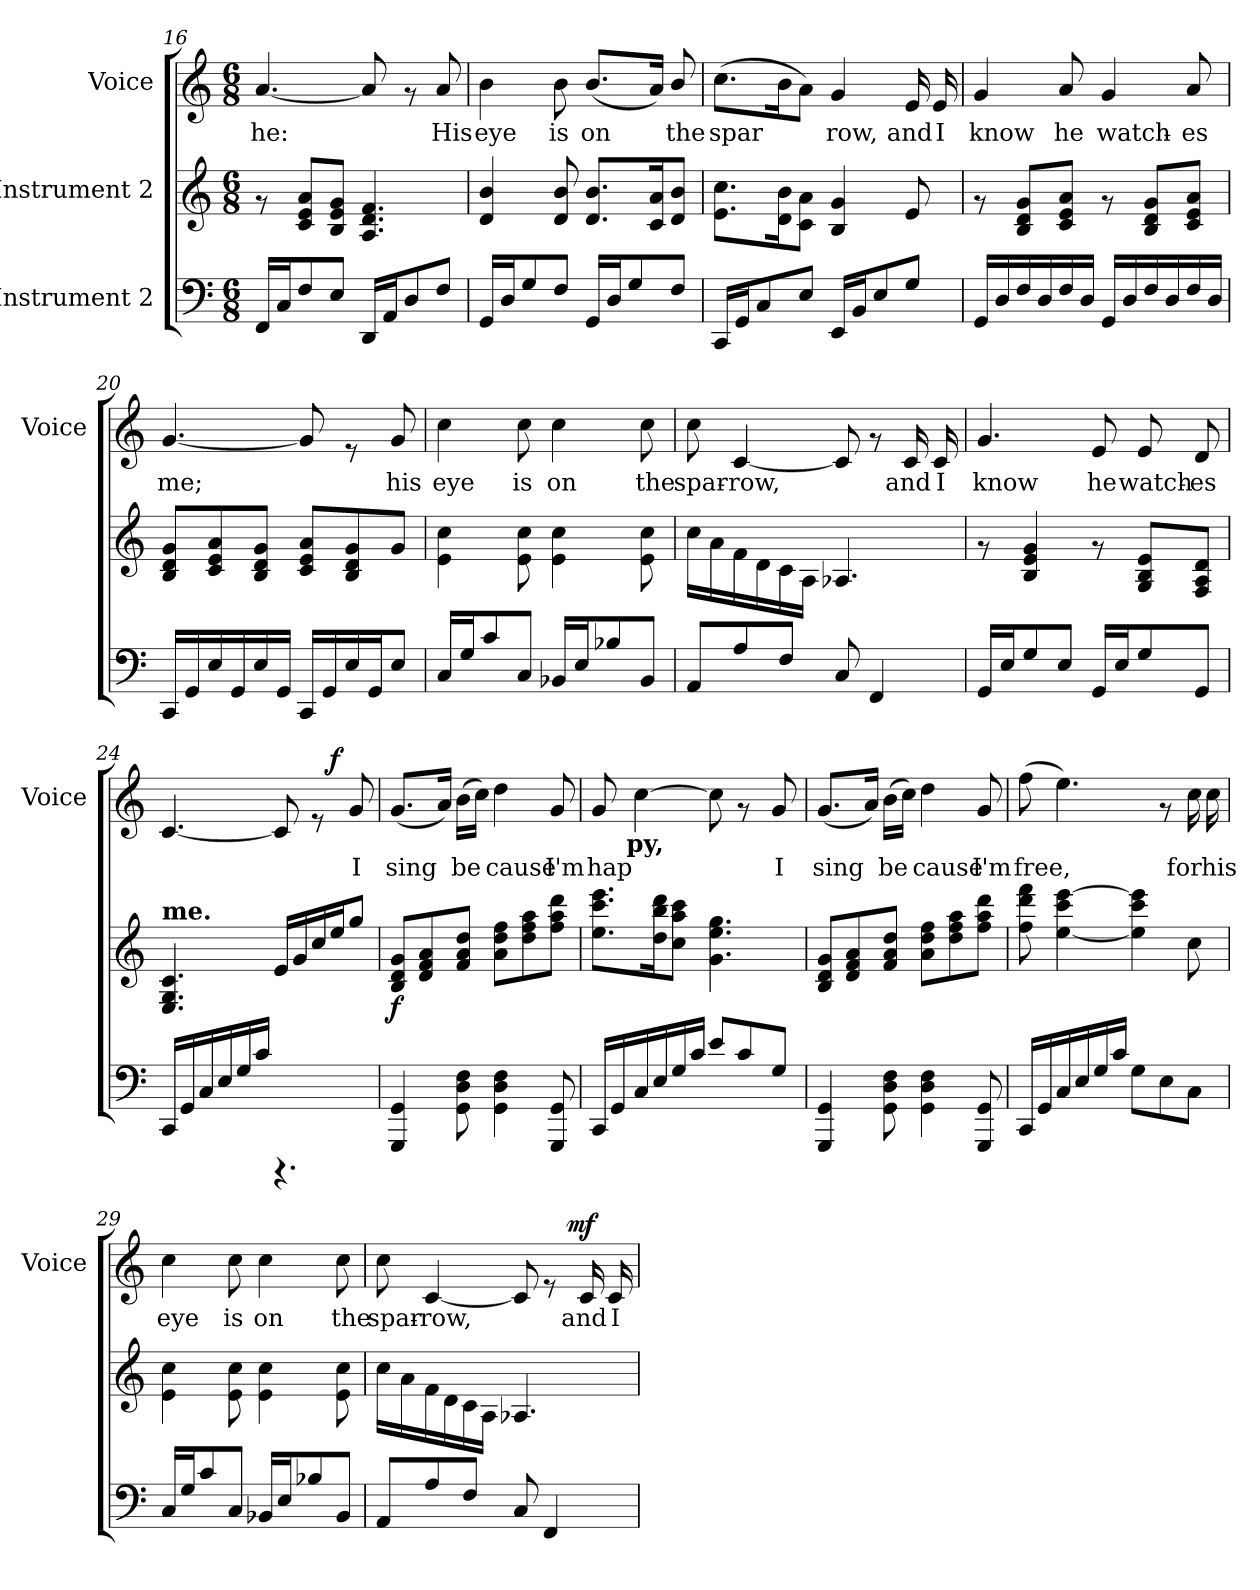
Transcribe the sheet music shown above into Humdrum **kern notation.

**kern	**kern	**dynam	**kern	**text	**dynam
*part3	*part2	*part2	*part1	*part1	*part1
*staff3	*staff2	*staff2	*staff1	*staff1	*staff1
*I"Instrument 2	*I"Instrument 2	*	*I"Voice	*	*
*	*	*	*I'Voice	*	*
*clefF4	*clefG2	*	*clefG2	*	*
*k[]	*k[]	*	*k[]	*	*
*C:	*C:	*	*C:	*	*
*M6/8	*M6/8	*	*M6/8	*	*
=16	=16	=16	=16	=16	=16
!	!	!	!	!LO:LY:b:cj	!
16FF/L	8rf	.	[>4.a/	he:	.
16C/	.	.	.	.	.
8F/	8a/ 8c/ 8e/L	.	.	.	.
8E/J	8e/ 8B/ 8g/J	.	.	.	.
!	!	!	!	!LO:LY:b:cj	!
16DD/L	4.f/ 4.A/ 4.d/	.	8a/]	.	.
16AA/	.	.	.	.	.
8D/	.	.	8rf	.	.
!	!	!	!	!LO:LY:b:cj	!
8F/J	.	.	8a/	His	.
!!LO:LB:g=z
=17	=17	=17	=17	=17	=17
!	!	!	!	!LO:LY:b:cj	!
16GG/L	4b/ 4d/	.	4b\	eye	.
16D/	.	.	.	.	.
8G/	.	.	.	.	.
!	!	!	!	!LO:LY:b:cj	!
8F/J	8d/ 8b/	.	8b\	is	.
!	!	!	!	!LO:LY:b:cj	!
16GG/L	8.b/ 8.d/L	.	(<8.b/L	on	.
16D/	.	.	.	.	.
8G/	.	.	.	.	.
!	!	!	!	!LO:LY:b:cj	!
.	16c/ 16a/	.	16a/J)	.	.
!	!	!	!	!LO:LY:b:cj	!
8F/J	8d/ 8b/J	.	8b/	the	.
=18	=18	=18	=18	=18	=18
!	!	!	!	!LO:LY:b:cj	!
16CC/L	8.e\ 8.cc\L	.	(>8.cc\L	spar-	.
16GG/	.	.	.	.	.
8C/	.	.	.	.	.
!	!	!	!	!LO:LY:b:cj	!
.	16d\ 16b\	.	16b\	--	.
!	!	!	!	!LO:LY:b:cj	!
8E/J	8c\ 8a\J	.	8a\J)	--	.
!	!	!	!	!LO:LY:b:cj	!
16EE/L	4B/ 4g/	.	4g/	-row,	.
16BB/	.	.	.	.	.
8E/	.	.	.	.	.
!	!	!	!	!LO:LY:b:cj	!
8G/J	8e/	.	16e/	and	.
!	!	!	!	!LO:LY:b:cj	!
.	.	.	16e/	I	.
!!LO:LB:g=z
=19	=19	=19	=19	=19	=19
!	!	!	!	!LO:LY:b:cj	!
16GG/L	8rf	.	4g/	know	.
16D/	.	.	.	.	.
16F/	8g/ 8d/ 8B/L	.	.	.	.
16D/	.	.	.	.	.
!	!	!	!	!LO:LY:b:cj	!
16F/	8e/ 8c/ 8a/J	.	8a/	he	.
16D/J	.	.	.	.	.
!	!	!	!	!LO:LY:b:cj	!
16GG/L	8rf	.	4g/	watch-	.
16D/	.	.	.	.	.
16F/	8g/ 8d/ 8B/L	.	.	.	.
16D/	.	.	.	.	.
!	!	!	!	!LO:LY:b:cj	!
16F/	8a/ 8e/ 8c/J	.	8a/	-es	.
16D/J	.	.	.	.	.
=20	=20	=20	=20	=20	=20
!	!	!	!	!LO:LY:b:cj	!
16CC/L	8g/ 8d/ 8B/L	.	[>4.g/	me;	.
16GG/	.	.	.	.	.
16E/	8a/ 8e/ 8c/	.	.	.	.
16GG/	.	.	.	.	.
16E/	8d/ 8B/ 8g/J	.	.	.	.
16GG/J	.	.	.	.	.
!	!	!	!	!LO:LY:b:cj	!
16CC/L	8e/ 8c/ 8a/L	.	8g/]	.	.
16GG/	.	.	.	.	.
16E/	8g/ 8d/ 8B/	.	8re	.	.
16GG/	.	.	.	.	.
!	!	!	!	!LO:LY:b:cj	!
8E/J	8g/J	.	8g/	his	.
!!LO:PB:g=z
=21	=21	=21	=21	=21	=21
!	!	!	!	!LO:LY:b:cj	!
16C/L	4cc\ 4e\	.	4cc\	eye	.
16G/	.	.	.	.	.
8c/	.	.	.	.	.
!	!	!	!	!LO:LY:b:cj	!
8C/J	8cc\ 8e\	.	8cc\	is	.
!	!	!	!	!LO:LY:b:cj	!
16BB-X/L	4cc\ 4e\	.	4cc\	on	.
16E/	.	.	.	.	.
8B-X/	.	.	.	.	.
!	!	!	!	!LO:LY:b:cj	!
8BB-/J	8cc\ 8e\	.	8cc\	the	.
=22	=22	=22	=22	=22	=22
!	!	!	!	!LO:LY:b:cj	!
8AA/L	16cc\L	.	8cc\	spar-	.
.	16a\	.	.	.	.
!	!	!	!	!LO:LY:b:cj	!
8A/	16f\	.	[>4c/	-row,	.
.	16d\	.	.	.	.
8F/J	16c\	.	.	.	.
.	16A\J	.	.	.	.
!	!	!	!	!LO:LY:b:cj	!
8C/	4.A-X/	.	8c/]	.	.
4FF/	.	.	8rf	.	.
!	!	!	!	!LO:LY:b:cj	!
.	.	.	16c/	and	.
!	!	!	!	!LO:LY:b:cj	!
.	.	.	16c/	I	.
!!LO:LB:g=z
=23	=23	=23	=23	=23	=23
!	!	!	!	!LO:LY:b:cj	!
16GG/L	8rf	.	4.g/	know	.
16E/	.	.	.	.	.
8G/	4g/ 4e/ 4B/	.	.	.	.
8E/J	.	.	.	.	.
!	!	!	!	!LO:LY:b:cj	!
16GG/L	8rf	.	8e/	he	.
16E/	.	.	.	.	.
!	!	!	!	!LO:LY:b:cj	!
8G/	8e/ 8B/ 8G/L	.	8e/	watch-	.
!	!	!	!	!LO:LY:b:cj	!
8GG/J	8d/ 8A/ 8F/J	.	8d/	-es	.
=24	=24	=24	=24	=24	=24
!	!LO:TX:a:B:t=me.	!	!	!	!
!	!	!	!	!LO:LY:b:cj	!
*	*	*	*^	*	*
16CC/L	4.c/ 4.G/ 4.E/	.	[<4.c/	2ryy	.	.
16GG/	.	.	.	.	.	.
16C/	.	.	.	.	.	.
16E/	.	.	.	.	.	.
16G/	.	.	.	.	.	.
16c/J	.	.	.	.	.	.
!	!	!	!	!	!LO:LY:b:cj	!
4.rCCC	16e/L	.	8c/]	.	.	.
.	16g/	.	.	.	.	.
.	16cc/	.	8re	16ryy	.	.
!	!	!	!	!	!	!LO:DY:a
.	16ee/	.	.	8.ryy	.	f
!	!	!	!	!	!LO:LY:b:cj	!
.	8gg/J	.	8g/	.	I	.
!!LO:LB:g=z
=25	=25	=25	=25	=25	=25	=25
!	!	!	!LO:TX:a:t=A Little Faster	!	!	!
!	!	!LO:DY:b	!	!	!LO:LY:b:cj	!
*	*	*	*v	*v	*	*
4GGG/ 4GG/	8d/ 8B/ 8g/L	f	(<8.g/L	sing	.
.	8a/ 8f/ 8d/	.	.	.	.
!	!	!	!	!LO:LY:b:cj	!
.	.	.	16a/J)	.	.
!	!	!	!	!LO:LY:b:cj	!
8F\ 8D\ 8GG\	8a/ 8f/ 8dd/J	.	(>16b\L	be-	.
!	!	!	!	!LO:LY:b:cj	!
.	.	.	16cc\J)	--	.
!	!	!	!	!LO:LY:b:cj	!
4F\ 4GG\ 4D\	8ff\ 8dd\ 8a\L	.	4dd\	-cause	.
.	8ff\ 8dd\ 8aa\	.	.	.	.
!	!	!	!	!LO:LY:b:cj	!
8GG/ 8GGG/	8ddd\ 8aa\ 8ff\J	.	8g/	I'm	.
=26	=26	=26	=26	=26	=26
!	!	!	!	!LO:LY:b:cj	!
*	*	*	*^	*	*
16CC/L	8.ccc\ 8.ee\ 8.eee\L	.	8g/	16..ryy	hap-	.
16GG/	.	.	.	.	.	.
!	!	!	!	!LO:TX:b:B:t=py,	!	!
.	.	.	.	2ryy	.	.
!	!	!	!	!	!LO:LY:b:cj	!
16C/	.	.	[>4cc\	.	--	.
16E/	16bb\ 16dd\ 16ddd\	.	.	.	.	.
16G/	8ccc\ 8aa\ 8cc\J	.	.	.	.	.
16c/J	.	.	.	.	.	.
!	!	!	!	!	!LO:LY:b:cj	!
8e/L	4.gg\ 4.ee\ 4.g\	.	8cc\]	.	--	.
8c/	.	.	8rf	.	.	.
.	.	.	.	8ryy	.	.
!	!	!	!	!	!LO:LY:b:cj	!
8G/J	.	.	8g/	.	-I	.
.	.	.	.	64ryy	.	.
!!LO:PB:g=z
=27	=27	=27	=27	=27	=27	=27
!	!	!	!	!	!LO:LY:b:cj	!
*	*	*	*v	*v	*	*
4GG/ 4GGG/	8g/ 8B/ 8d/L	.	(<8.g/L	sing	.
.	8a/ 8f/ 8d/	.	.	.	.
!	!	!	!	!LO:LY:b:cj	!
.	.	.	16a/J)	.	.
!	!	!	!	!LO:LY:b:cj	!
8D\ 8GG\ 8F\	8dd/ 8f/ 8a/J	.	(>16b\L	be-	.
!	!	!	!	!LO:LY:b:cj	!
.	.	.	16cc\J)	--	.
!	!	!	!	!LO:LY:b:cj	!
4F\ 4D\ 4GG\	8ff\ 8a\ 8dd\L	.	4dd\	-cause	.
.	8ff\ 8dd\ 8aa\	.	.	.	.
!	!	!	!	!LO:LY:b:cj	!
8GG/ 8GGG/	8ddd\ 8aa\ 8ff\J	.	8g/	I'm	.
=28	=28	=28	=28	=28	=28
!	!	!	!	!LO:LY:b:cj	!
16CC/L	8ddd\ 8ff\ 8fff\	.	(>8ff\	free,	.
16GG/	.	.	.	.	.
!	!	!	!	!LO:LY:b:cj	!
16C/	4ccc\ [>4ee\ [>4eee\	.	4.ee\)	.	.
16E/	.	.	.	.	.
16G/	.	.	.	.	.
16c/J	.	.	.	.	.
8G\L	4eee\] 4ccc\ 4ee\]	.	.	.	.
8E\	.	.	8rf	.	.
!	!	!	!	!LO:LY:b:cj	!
8C\J	8cc\	.	16cc\	for	.
!	!	!	!	!LO:LY:b:cj	!
.	.	.	16cc\	his	.
!!LO:LB:g=z
=29	=29	=29	=29	=29	=29
!	!	!	!	!LO:LY:b:cj	!
16C/L	4e\ 4cc\	.	4cc\	eye	.
16G/	.	.	.	.	.
8c/	.	.	.	.	.
!	!	!	!	!LO:LY:b:cj	!
8C/J	8cc\ 8e\	.	8cc\	is	.
!	!	!	!	!LO:LY:b:cj	!
16BB-X/L	4e\ 4cc\	.	4cc\	on	.
16E/	.	.	.	.	.
8B-X/	.	.	.	.	.
!	!	!	!	!LO:LY:b:cj	!
8BB-/J	8cc\ 8e\	.	8cc\	the	.
=30	=30	=30	=30	=30	=30
!	!	!	!	!LO:LY:b:cj	!
*	*	*	*^	*	*
8AA/L	16cc\L	.	8cc\	2ryy	spar-	.
.	16a\	.	.	.	.	.
!	!	!	!	!	!LO:LY:b:cj	!
8A/	16f\	.	[>4c/	.	-row,	.
.	16d\	.	.	.	.	.
8F/J	16c\	.	.	.	.	.
.	16A\J	.	.	.	.	.
!	!	!	!	!	!LO:LY:b:cj	!
8C/	4.A-X/	.	8c/]	.	.	.
4FF/	.	.	8re	16.ryy	.	.
!	!	!	!	!	!	!LO:DY:a
.	.	.	.	8ryy	.	mf
!	!	!	!	!	!LO:LY:b:cj	!
.	.	.	16c/	.	and	.
!	!	!	!	!	!LO:LY:b:cj	!
.	.	.	16c/	.	I	.
.	.	.	.	32ryy	.	.
*	*	*	*v	*v	*	*
=	=	=	=	=	=
*-	*-	*-	*-	*-	*-
